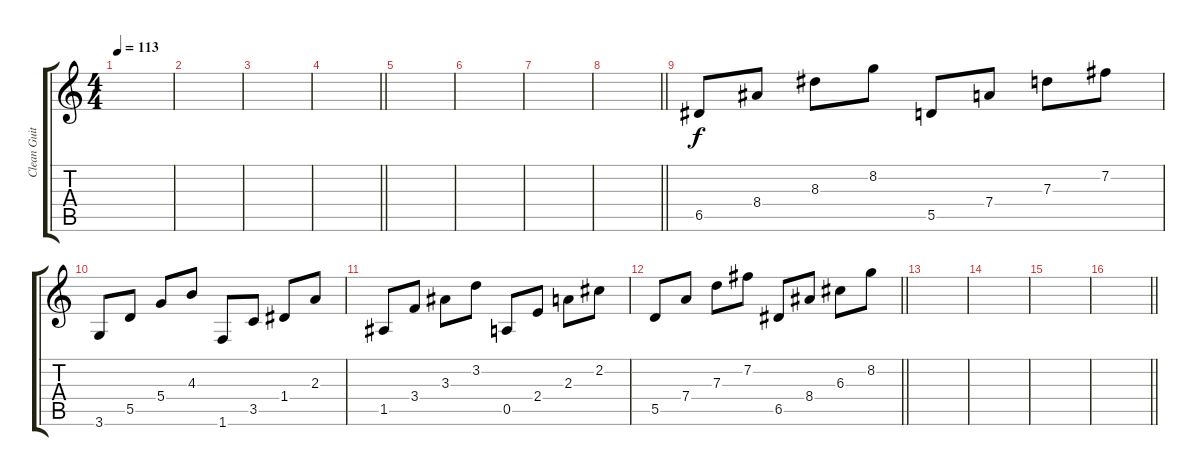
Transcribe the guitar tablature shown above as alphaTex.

\track ("Clean Guitar" "Clean Guit") {instrument electricguitarclean}
\staff {score tabs}
\tuning (E4 B3 G3 D3 A2 E2) {hide}
\ts (4 4)
\section ("" "")
\tempo 113
\clef g2
\ks c
|
|
|
\barLineRight lightlight
|
\section ("" "")
|
|
|
\barLineRight lightlight
|
\section ("" "")
6.5.8 8.4.8 8.3.8 8.2.8 5.5.8 7.4.8 7.3.8 7.2.8 |
3.6.8 5.5.8 5.4.8 4.3.8 1.6.8 3.5.8 1.4.8 2.3.8 |
1.5.8 3.4.8 3.3.8 3.2.8 0.5.8 2.4.8 2.3.8 2.2.8 |
\barLineRight lightlight
5.5.8 7.4.8 7.3.8 7.2.8 6.5.8 8.4.8 6.3.8 8.2.8 |
\section ("" "")
|
|
|
\barLineRight lightlight
